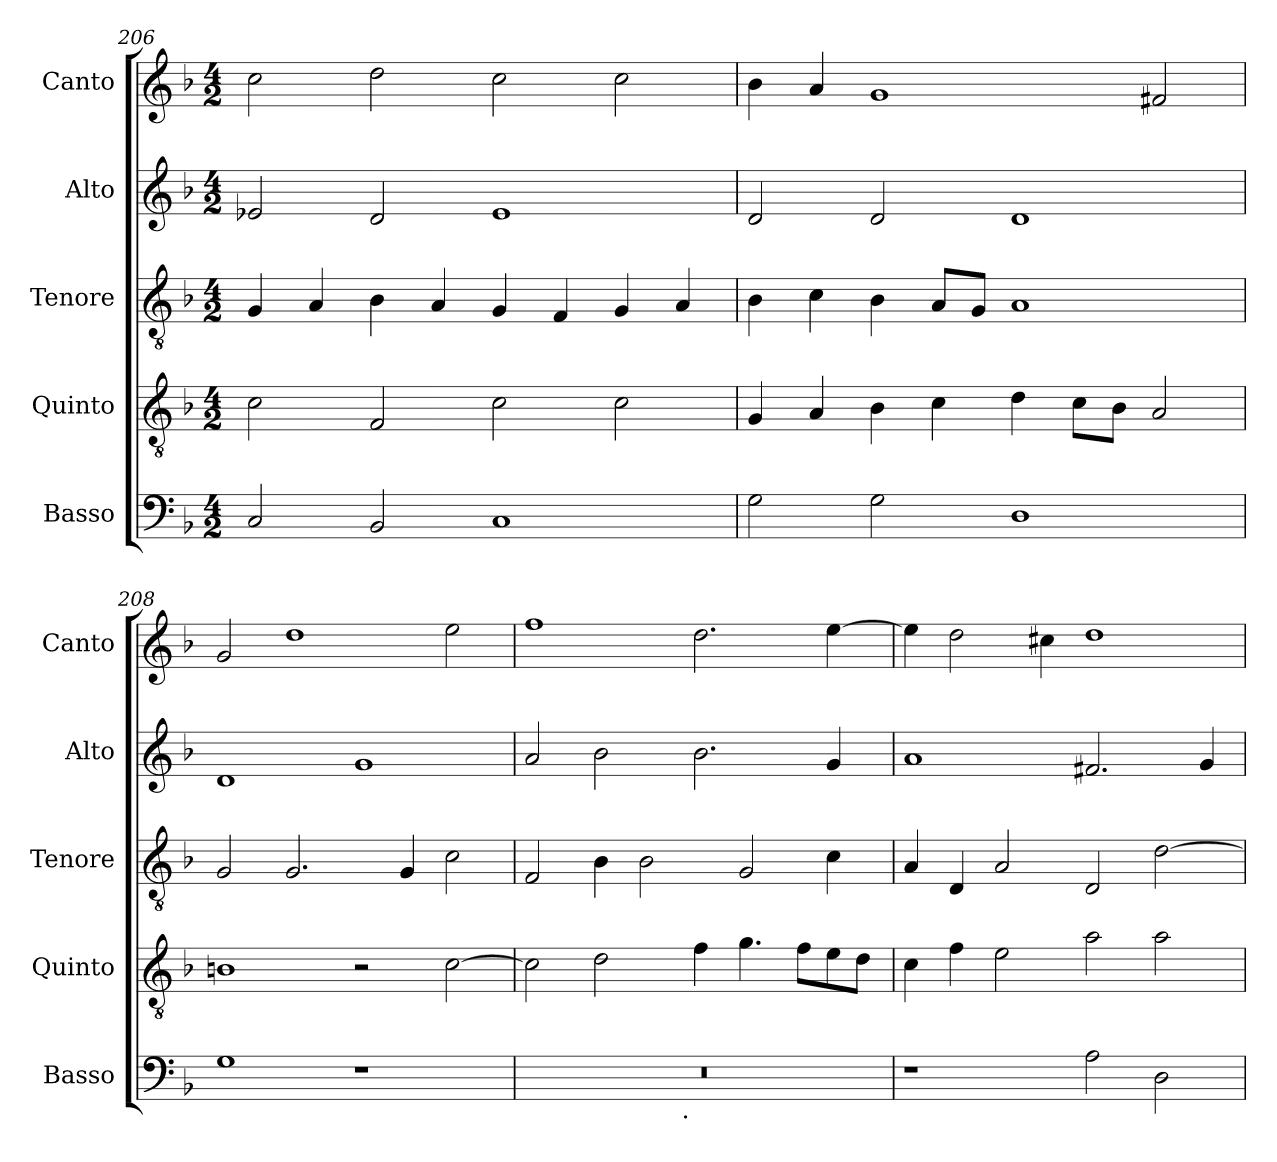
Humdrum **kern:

**kern	**kern	**kern	**kern	**kern
*part5	*part4	*part3	*part2	*part1
*staff5	*staff4	*staff3	*staff2	*staff1
*I"Basso	*I"Quinto	*I"Tenore	*I"Alto	*I"Canto
*I'Basso	*I'Quinto	*I'Tenore	*I'Alto	*I'Canto
*clefF4	*clefGv2	*clefGv2	*clefG2	*clefG2
*k[b-]	*k[b-]	*k[b-]	*k[b-]	*k[b-]
*F:	*F:	*F:	*F:	*F:
*M4/2	*M4/2	*M4/2	*M4/2	*M4/2
=206	=206	=206	=206	=206
2C/	2c\	4G/	2e-X/	2cc\
.	.	4A/	.	.
2BB-/	2F/	4B-\	2d/	2dd\
.	.	4A/	.	.
1C	2c\	4G/	1e-	2cc\
.	.	4F/	.	.
.	2c\	4G/	.	2cc\
.	.	4A/	.	.
=207	=207	=207	=207	=207
2G\	4G/	4B-\	2d/	4b-\
.	4A/	4c\	.	4a/
2G\	4B-\	4B-\	2d/	1g
.	4c\	8A/L	.	.
.	.	8G/J	.	.
1D	4d\	1A	1d	.
.	8c\L	.	.	.
.	8B-\J	.	.	.
.	2A/	.	.	2f#/
=208	=208	=208	=208	=208
1G	1Bn	2G/	1d	2g/
.	.	2.G/	.	1dd
1r	2r	.	1g	.
.	.	4G/	.	.
.	[<2c\	2c\	.	2ee\
!!LO:LB:g=z
=209	=209	=209	=209	=209
*^	*	*	*	*
0r	2ryy	2c\]	2F/	2a/	1ff
.	4...ryy	2d\	4B-\	2b-\	.
.	.	.	2B-\	.	.
!	!LO:TX:b:t=.	!	!	!	!
.	1ryy	.	.	.	.
.	.	4f\	.	2.b-\	2.dd\
.	.	4.g\	2G/	.	.
.	.	8f\L	.	.	.
.	.	8e\	4c\	4g/	[>4ee\
.	.	8d\J	.	.	.
.	32ryy	.	.	.	.
*v	*v	*	*	*	*
=210	=210	=210	=210	=210
1r	4c\	4A/	1a	4ee\]
.	4f\	4D/	.	2dd\
.	2e\	2A/	.	.
.	.	.	.	4cc#\
2A\	2a\	2D/	2.f#X/	1dd
2D\	2a\	[>2d\	.	.
.	.	.	4g/	.
=	=	=	=	=
*-	*-	*-	*-	*-
